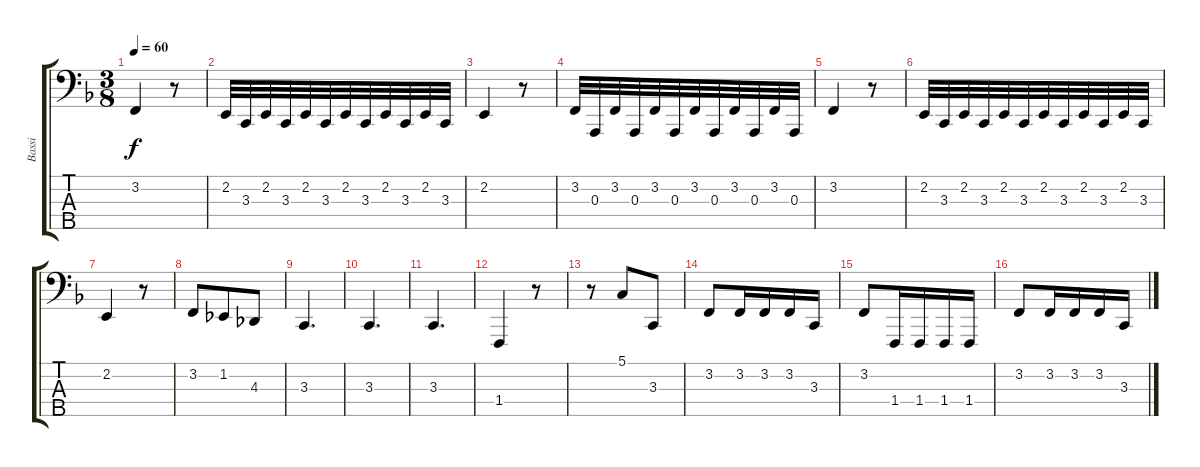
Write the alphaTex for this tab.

\track ("Bassi" "Bassi") {instrument cello}
\staff {score tabs}
\tuning (G2 D2 A1 E1 B0) {hide}
\ts (3 8)
\tempo 60
\clef f4
\ks f
3.2.4{dy f} r.8 |
2.2.32 3.3.32 2.2.32 3.3.32 2.2.32 3.3.32 2.2.32 3.3.32 2.2.32 3.3.32 2.2.32 3.3.32 |
2.2.4 r.8 |
3.2.32 0.3.32 3.2.32 0.3.32 3.2.32 0.3.32 3.2.32 0.3.32 3.2.32 0.3.32 3.2.32 0.3.32 |
3.2.4 r.8 |
2.2.32 3.3.32 2.2.32 3.3.32 2.2.32 3.3.32 2.2.32 3.3.32 2.2.32 3.3.32 2.2.32 3.3.32 |
2.2.4 r.8 |
3.2.8 1.2.8 4.3.8 |
3.3.4{d} |
3.3.4{d} |
3.3.4{d} |
1.4.4 r.8 |
r.8 5.1.8 3.3.8 |
3.2.8 3.2.16 3.2.16 3.2.16 3.3.16 |
3.2.8 1.4.16 1.4.16 1.4.16 1.4.16 |
3.2.8 3.2.16 3.2.16 3.2.16 3.3.16
